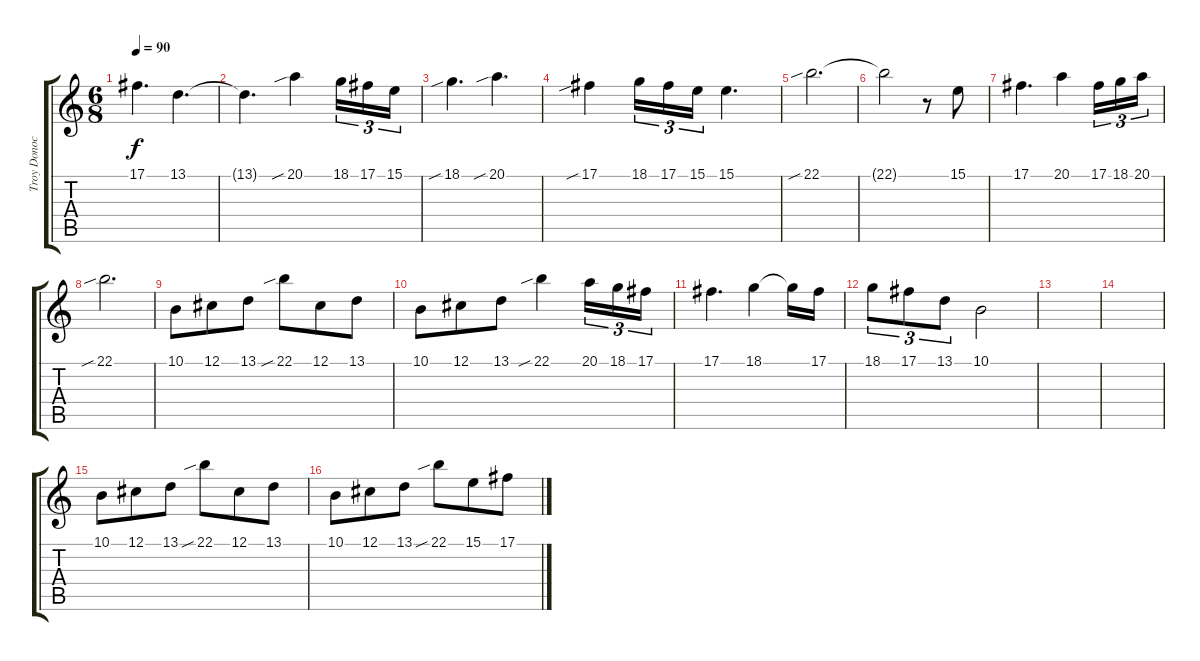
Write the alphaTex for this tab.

\track ("Troy Donockley" "Troy Donoc") {instrument ocarina}
\staff {score tabs}
\tuning (Db4 Ab3 E3 B2 Gb2 Db2) {hide}
\ts (6 8)
\tempo 90
\clef g2
\ks c
17.1.4{d dy f} 13.1.4{d} |
13.1{t}.4{d} 20.1{sib}.4 18.1.16{tu (3 2)} 17.1.16{tu (3 2)} 15.1.16{tu (3 2)} |
18.1{sib}.4{d} 20.1{sib}.4{d} |
17.1{sib}.4 18.1.16{tu (3 2)} 17.1.16{tu (3 2)} 15.1.16{tu (3 2)} 15.1.4{d} |
22.1{sib}.2{d} |
22.1{t}.2 r.8 15.1.8 |
17.1.4{d} 20.1.4 17.1.16{tu (3 2)} 18.1.16{tu (3 2)} 20.1.16{tu (3 2)} |
22.1{sib}.2{d} |
10.1.8 12.1.8 13.1.8 22.1{sib}.8 12.1.8 13.1.8 |
10.1.8 12.1.8 13.1.8 22.1{sib}.4 20.1.16{tu (3 2)} 18.1.16{tu (3 2)} 17.1.16{tu (3 2)} |
17.1.4{d} 18.1.4 18.1{t}.16 17.1.16 |
18.1.8{tu (3 2)} 17.1.8{tu (3 2)} 13.1.8{tu (3 2)} 10.1.2 |
|
|
10.1.8 12.1.8 13.1.8 22.1{sib}.8 12.1.8 13.1.8 |
10.1.8 12.1.8 13.1.8 22.1{sib}.8 15.1.8 17.1.8
